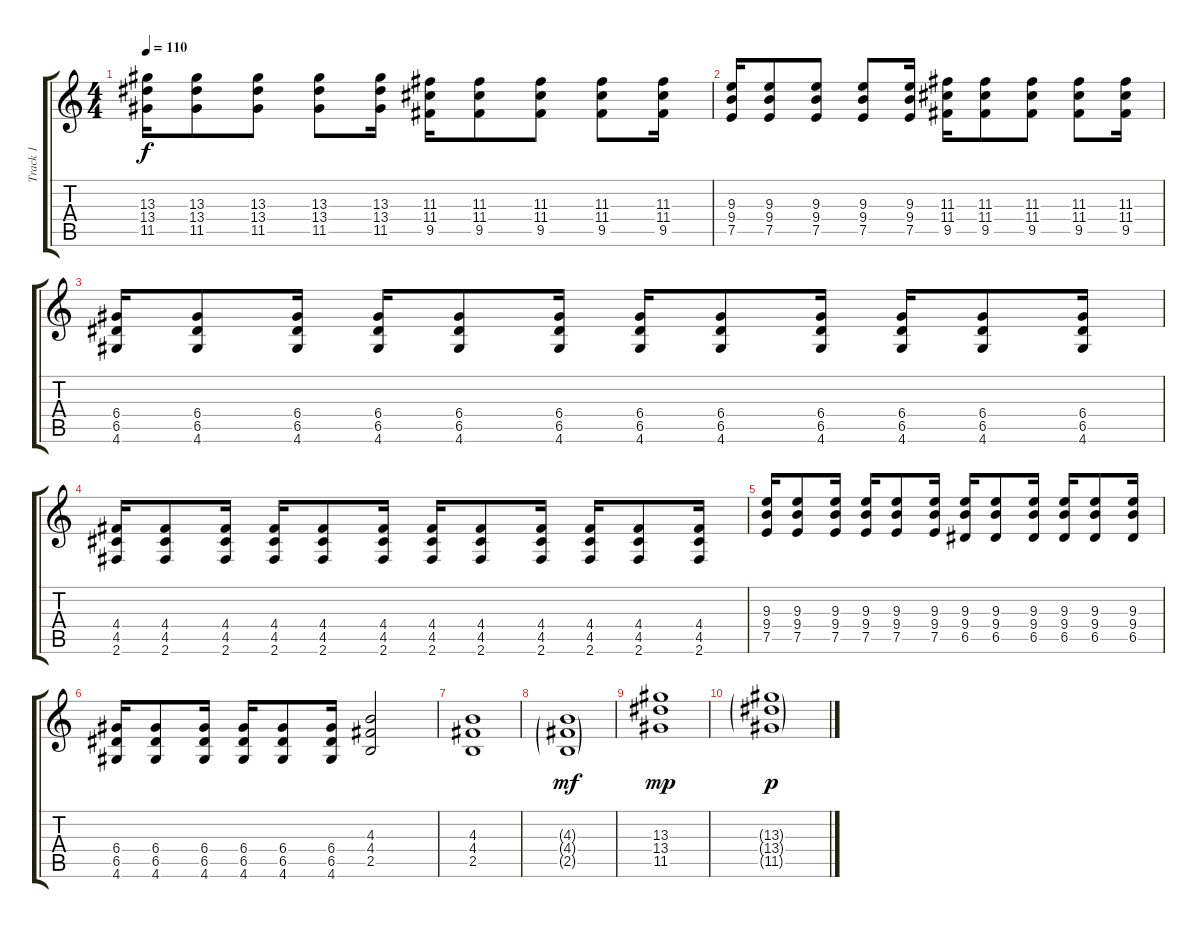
\track ("Track 1" "Track 1") {instrument distortionguitar}
\staff {score tabs}
\tuning (E4 B3 G3 D3 A2 E2) {hide}
\ts (4 4)
\tempo 110
\clef g2
\ks c
(13.3 13.4 11.5).16{dy f} (13.3 13.4 11.5).8 (13.3 13.4 11.5).8 (13.3 13.4 11.5).8 (13.3 13.4 11.5).16 (11.3 11.4 9.5).16 (11.3 11.4 9.5).8 (11.3 11.4 9.5).8 (11.3 11.4 9.5).8 (11.3 11.4 9.5).16 |
(9.3 9.4 7.5).16 (9.3 9.4 7.5).8 (9.3 9.4 7.5).8 (9.3 9.4 7.5).8 (9.3 9.4 7.5).16 (11.3 11.4 9.5).16 (11.3 11.4 9.5).8 (11.3 11.4 9.5).8 (11.3 11.4 9.5).8 (11.3 11.4 9.5).16 |
(6.4 6.5 4.6).16 (6.4 6.5 4.6).8 (6.4 6.5 4.6).16 (6.4 6.5 4.6).16 (6.4 6.5 4.6).8 (6.4 6.5 4.6).16 (6.4 6.5 4.6).16 (6.4 6.5 4.6).8 (6.4 6.5 4.6).16 (6.4 6.5 4.6).16 (6.4 6.5 4.6).8 (6.4 6.5 4.6).16 |
(4.4 4.5 2.6).16 (4.4 4.5 2.6).8 (4.4 4.5 2.6).16 (4.4 4.5 2.6).16 (4.4 4.5 2.6).8 (4.4 4.5 2.6).16 (4.4 4.5 2.6).16 (4.4 4.5 2.6).8 (4.4 4.5 2.6).16 (4.4 4.5 2.6).16 (4.4 4.5 2.6).8 (4.4 4.5 2.6).16 |
(9.3 9.4 7.5).16 (9.3 9.4 7.5).8 (9.3 9.4 7.5).16 (9.3 9.4 7.5).16 (9.3 9.4 7.5).8 (9.3 9.4 7.5).16 (9.3 9.4 6.5).16 (9.3 9.4 6.5).8 (9.3 9.4 6.5).16 (9.3 9.4 6.5).16 (9.3 9.4 6.5).8 (9.3 9.4 6.5).16 |
(6.4 6.5 4.6).16 (6.4 6.5 4.6).8 (6.4 6.5 4.6).16 (6.4 6.5 4.6).16 (6.4 6.5 4.6).8 (6.4 6.5 4.6).16 (4.3 4.4 2.5).2 |
(4.3 4.4 2.5).1 |
(4.3{g} 4.4{g} 2.5{g}).1{dy mf} |
(13.3 13.4 11.5).1{dy mp} |
(13.3{g} 13.4{g} 11.5{g}).1{dy p}
